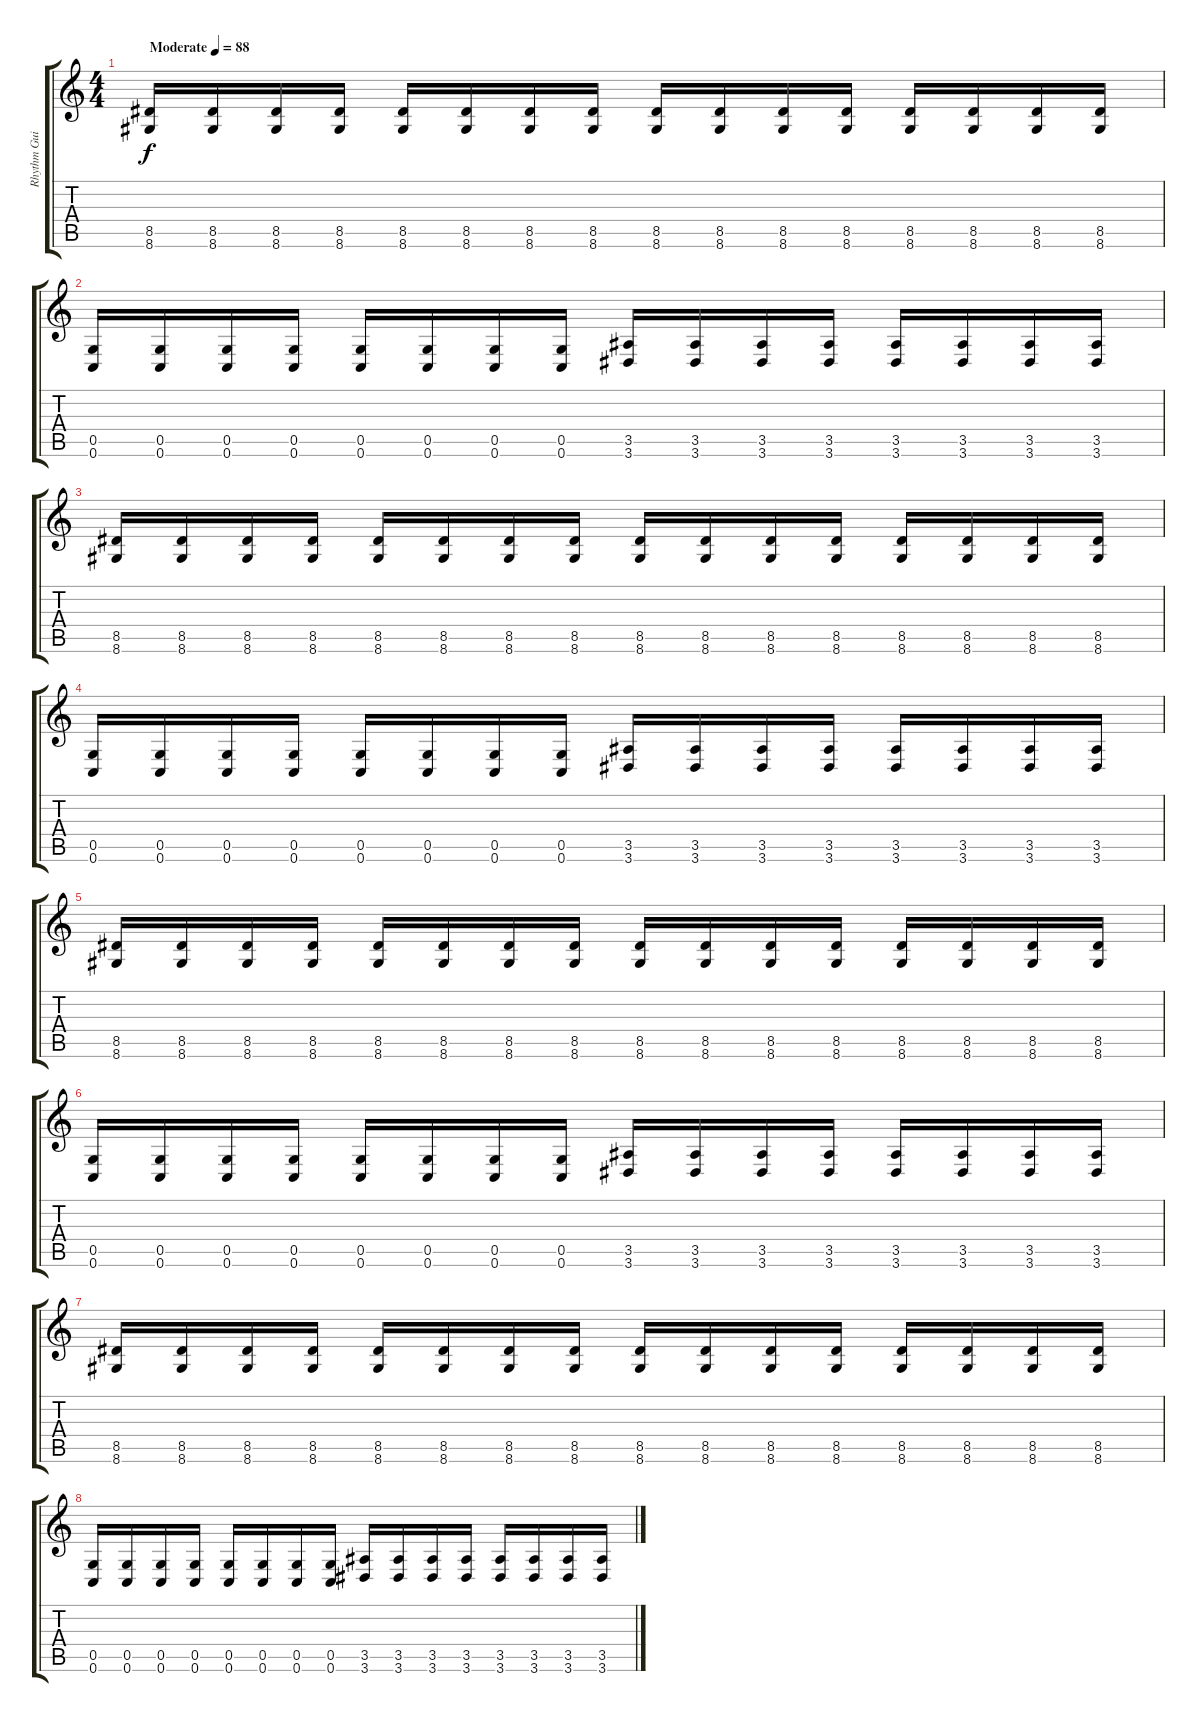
\track ("Rhythm Guitar" "Rhythm Gui") {instrument distortionguitar}
\staff {score tabs}
\tuning (D4 A3 F3 C3 G2 C2) {hide}
\ts (4 4)
\tempo (88 "Moderate")
\clef g2
\ks c
(8.5 8.6).16{dy f instrument distortionguitar} (8.5 8.6).16 (8.5 8.6).16 (8.5 8.6).16 (8.5 8.6).16 (8.5 8.6).16 (8.5 8.6).16 (8.5 8.6).16 (8.5 8.6).16 (8.5 8.6).16 (8.5 8.6).16 (8.5 8.6).16 (8.5 8.6).16 (8.5 8.6).16 (8.5 8.6).16 (8.5 8.6).16 |
(0.5 0.6).16 (0.5 0.6).16 (0.5 0.6).16 (0.5 0.6).16 (0.5 0.6).16 (0.5 0.6).16 (0.5 0.6).16 (0.5 0.6).16 (3.5 3.6).16 (3.5 3.6).16 (3.5 3.6).16 (3.5 3.6).16 (3.5 3.6).16 (3.5 3.6).16 (3.5 3.6).16 (3.5 3.6).16 |
(8.5 8.6).16 (8.5 8.6).16 (8.5 8.6).16 (8.5 8.6).16 (8.5 8.6).16 (8.5 8.6).16 (8.5 8.6).16 (8.5 8.6).16 (8.5 8.6).16 (8.5 8.6).16 (8.5 8.6).16 (8.5 8.6).16 (8.5 8.6).16 (8.5 8.6).16 (8.5 8.6).16 (8.5 8.6).16 |
(0.5 0.6).16 (0.5 0.6).16 (0.5 0.6).16 (0.5 0.6).16 (0.5 0.6).16 (0.5 0.6).16 (0.5 0.6).16 (0.5 0.6).16 (3.5 3.6).16 (3.5 3.6).16 (3.5 3.6).16 (3.5 3.6).16 (3.5 3.6).16 (3.5 3.6).16 (3.5 3.6).16 (3.5 3.6).16 |
(8.5 8.6).16 (8.5 8.6).16 (8.5 8.6).16 (8.5 8.6).16 (8.5 8.6).16 (8.5 8.6).16 (8.5 8.6).16 (8.5 8.6).16 (8.5 8.6).16 (8.5 8.6).16 (8.5 8.6).16 (8.5 8.6).16 (8.5 8.6).16 (8.5 8.6).16 (8.5 8.6).16 (8.5 8.6).16 |
(0.5 0.6).16 (0.5 0.6).16 (0.5 0.6).16 (0.5 0.6).16 (0.5 0.6).16 (0.5 0.6).16 (0.5 0.6).16 (0.5 0.6).16 (3.5 3.6).16 (3.5 3.6).16 (3.5 3.6).16 (3.5 3.6).16 (3.5 3.6).16 (3.5 3.6).16 (3.5 3.6).16 (3.5 3.6).16 |
(8.5 8.6).16 (8.5 8.6).16 (8.5 8.6).16 (8.5 8.6).16 (8.5 8.6).16 (8.5 8.6).16 (8.5 8.6).16 (8.5 8.6).16 (8.5 8.6).16 (8.5 8.6).16 (8.5 8.6).16 (8.5 8.6).16 (8.5 8.6).16 (8.5 8.6).16 (8.5 8.6).16 (8.5 8.6).16 |
(0.5 0.6).16 (0.5 0.6).16 (0.5 0.6).16 (0.5 0.6).16 (0.5 0.6).16 (0.5 0.6).16 (0.5 0.6).16 (0.5 0.6).16 (3.5 3.6).16 (3.5 3.6).16 (3.5 3.6).16 (3.5 3.6).16 (3.5 3.6).16 (3.5 3.6).16 (3.5 3.6).16 (3.5 3.6).16
